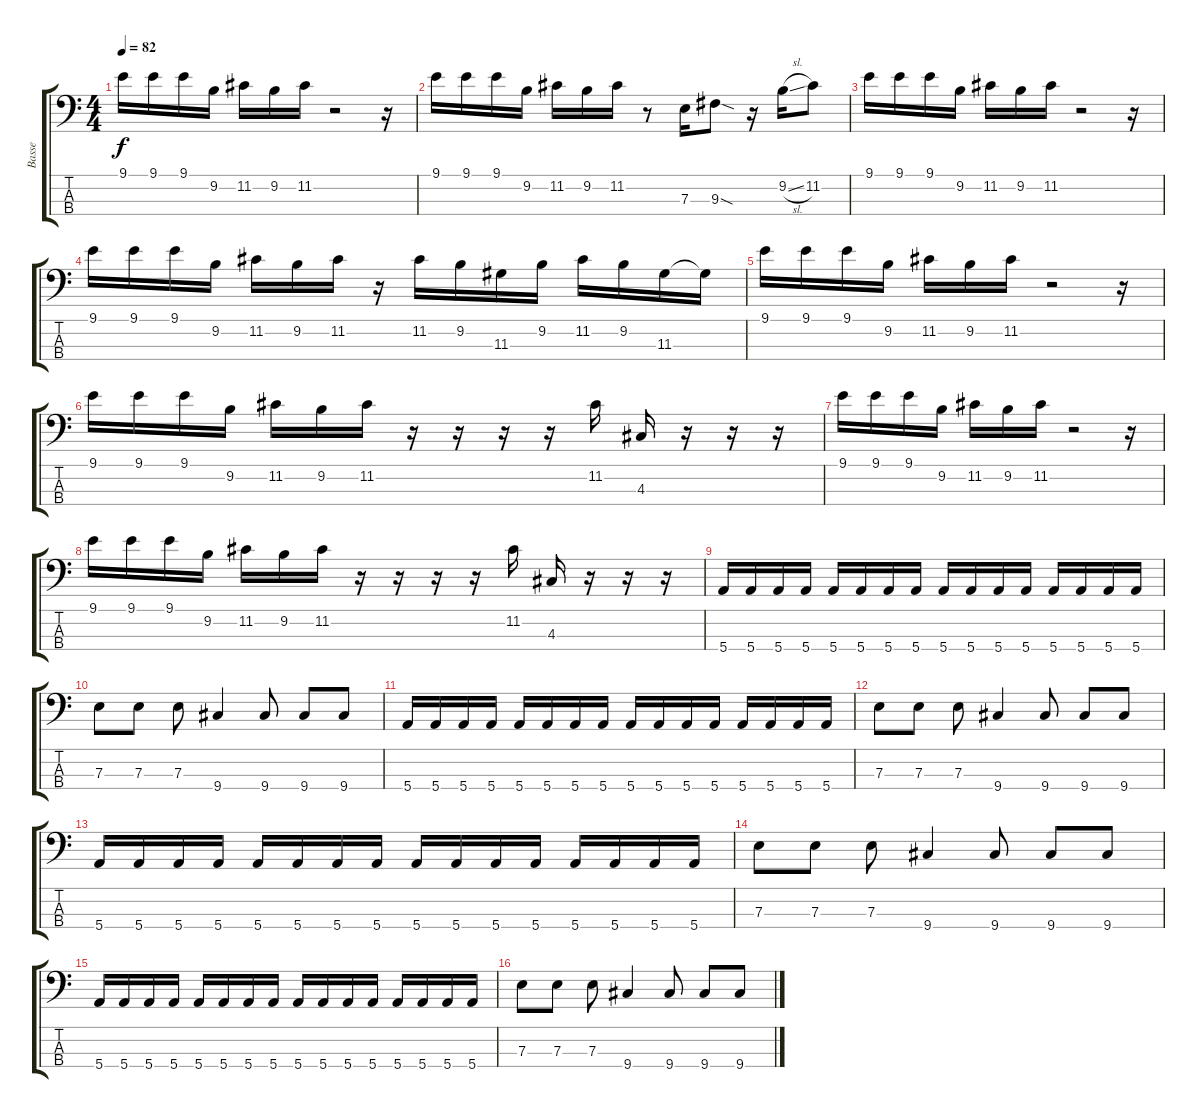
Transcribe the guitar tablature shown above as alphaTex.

\track ("Basse" "Basse") {instrument electricbassfinger}
\staff {score tabs}
\tuning (G2 D2 A1 E1) {hide}
\ts (4 4)
\tempo 82
\clef f4
\ks c
9.1.16{dy f} 9.1.16 9.1.16 9.2.16 11.2.16 9.2.16 11.2.16 r.2 r.16 |
9.1.16 9.1.16 9.1.16 9.2.16 11.2.16 9.2.16 11.2.16 r.8 7.3.16 9.3{sod}.8 r.16 9.2{sl}.16 11.2.8 |
9.1.16 9.1.16 9.1.16 9.2.16 11.2.16 9.2.16 11.2.16 r.2 r.16 |
9.1.16 9.1.16 9.1.16 9.2.16 11.2.16 9.2.16 11.2.16 r.16 11.2.16 9.2.16 11.3.16 9.2.16 11.2.16 9.2.16 11.3.16 11.3{t}.16 |
9.1.16 9.1.16 9.1.16 9.2.16 11.2.16 9.2.16 11.2.16 r.2 r.16 |
9.1.16 9.1.16 9.1.16 9.2.16 11.2.16 9.2.16 11.2.16 r.16 r.16 r.16 r.16 11.2.16 4.3.16 r.16 r.16 r.16 |
9.1.16 9.1.16 9.1.16 9.2.16 11.2.16 9.2.16 11.2.16 r.2 r.16 |
9.1.16 9.1.16 9.1.16 9.2.16 11.2.16 9.2.16 11.2.16 r.16 r.16 r.16 r.16 11.2.16 4.3.16 r.16 r.16 r.16 |
5.4.16 5.4.16 5.4.16 5.4.16 5.4.16 5.4.16 5.4.16 5.4.16 5.4.16 5.4.16 5.4.16 5.4.16 5.4.16 5.4.16 5.4.16 5.4.16 |
7.3.8 7.3.8 7.3.8 9.4.4 9.4.8 9.4.8 9.4.8 |
5.4.16 5.4.16 5.4.16 5.4.16 5.4.16 5.4.16 5.4.16 5.4.16 5.4.16 5.4.16 5.4.16 5.4.16 5.4.16 5.4.16 5.4.16 5.4.16 |
7.3.8 7.3.8 7.3.8 9.4.4 9.4.8 9.4.8 9.4.8 |
5.4.16 5.4.16 5.4.16 5.4.16 5.4.16 5.4.16 5.4.16 5.4.16 5.4.16 5.4.16 5.4.16 5.4.16 5.4.16 5.4.16 5.4.16 5.4.16 |
7.3.8 7.3.8 7.3.8 9.4.4 9.4.8 9.4.8 9.4.8 |
5.4.16 5.4.16 5.4.16 5.4.16 5.4.16 5.4.16 5.4.16 5.4.16 5.4.16 5.4.16 5.4.16 5.4.16 5.4.16 5.4.16 5.4.16 5.4.16 |
7.3.8 7.3.8 7.3.8 9.4.4 9.4.8 9.4.8 9.4.8
